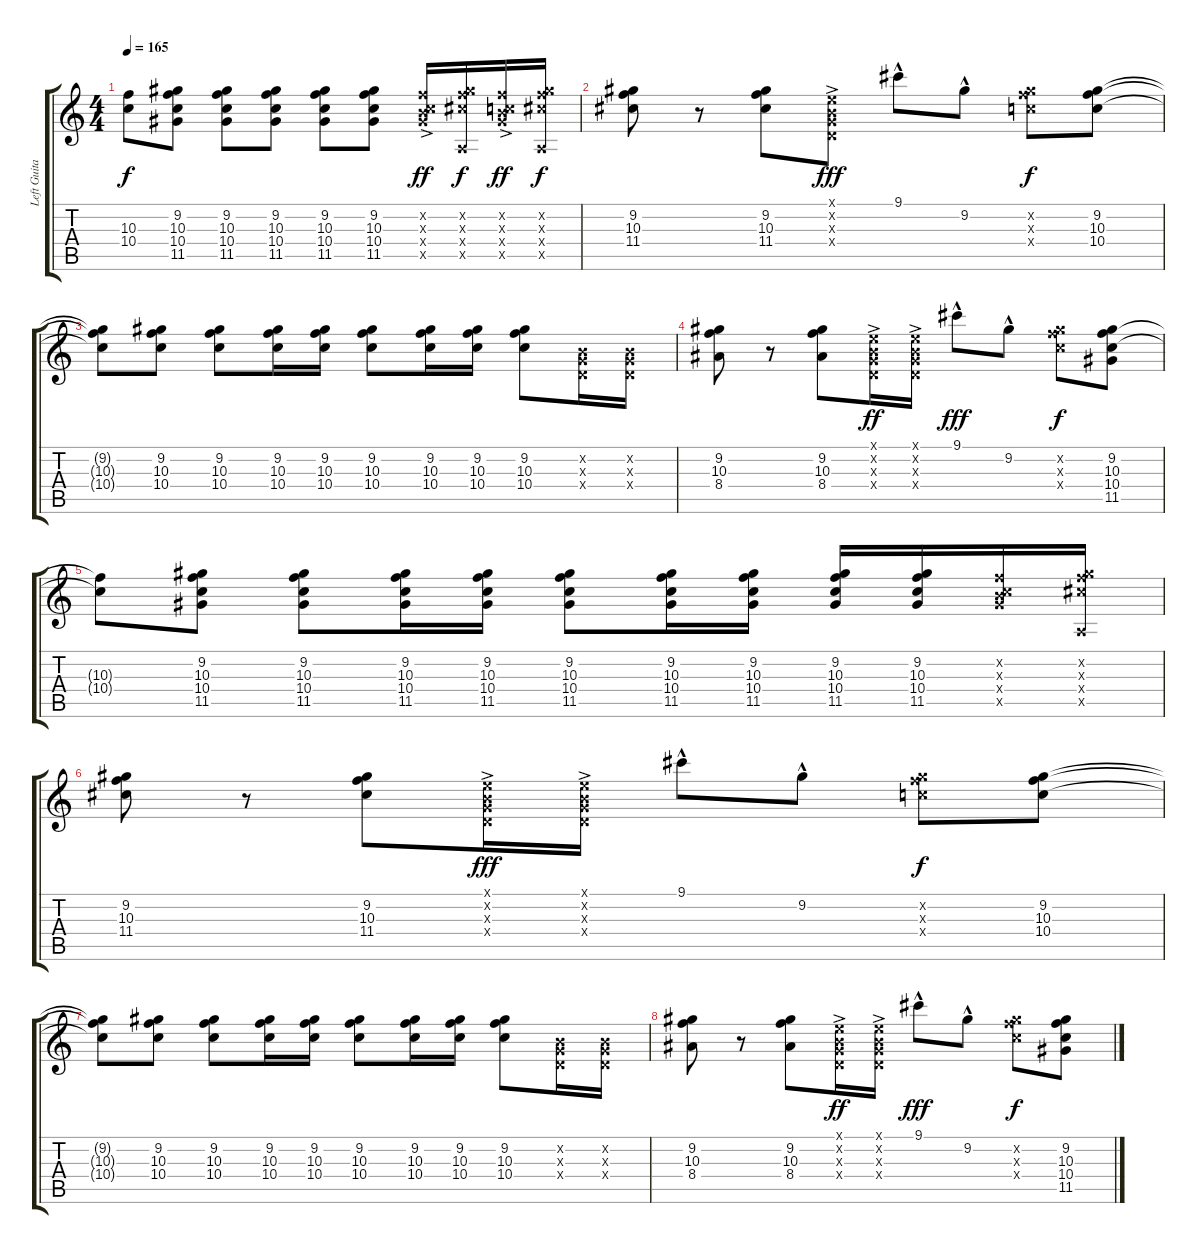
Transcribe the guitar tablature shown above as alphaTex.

\track ("Left Guitar" "Left Guita") {instrument overdrivenguitar bank 255}
\staff {score tabs}
\tuning (E4 B3 G3 D3 A2 E2) {hide}
\ts (4 4)
\tempo 165
\clef g2
\ks c
(10.3{t} 10.4{t}).8{dy f} (9.2 10.3 10.4 11.5).8 (9.2 10.3 10.4 11.5).8 (9.2 10.3 10.4 11.5).8 (9.2 10.3 10.4 11.5).8 (9.2 10.3 10.4 11.5).8 (0.2{x} 10.3{x} 10.4{x} 11.5{ac x}).16{dy ff} (9.2{x} 10.3{x} 11.4{x} 0.5{x}).16{dy f} (0.2{x} 10.3{x} 10.4{x} 11.5{ac x}).16{dy ff} (9.2{x} 10.3{x} 11.4{x} 0.5{x}).16{dy f} |
(9.2 10.3 11.4).8 r.8 (9.2 10.3 11.4).8 (0.1{ac x} 0.2{ac x} 0.3{ac x} 0.4{ac x}).8{dy fff} 9.1{hac}.8 9.2{hac}.8 (9.2{x} 10.3{x} 10.4{x}).8{dy f} (9.2 10.3 10.4).8 |
(9.2{t} 10.3{t} 10.4{t}).8 (9.2 10.3 10.4).8 (9.2 10.3 10.4).8 (9.2 10.3 10.4).16 (9.2 10.3 10.4).16 (9.2 10.3 10.4).8 (9.2 10.3 10.4).16 (9.2 10.3 10.4).16 (9.2 10.3 10.4).8 (0.2{x} 0.3{x} 0.4{x}).16 (0.2{x} 0.3{x} 0.4{x}).16 |
(9.2 10.3 8.4).8 r.8 (9.2 10.3 8.4).8 (0.1{ac x} 0.2{ac x} 0.3{ac x} 0.4{ac x}).16{dy ff} (0.1{ac x} 0.2{ac x} 0.3{ac x} 0.4{ac x}).16 9.1{hac}.8{dy fff} 9.2{hac}.8 (9.2{x} 10.3{x} 10.4{x}).8{dy f} (9.2 10.3 10.4 11.5).8 |
(10.3{t} 10.4{t}).8 (9.2 10.3 10.4 11.5).8 (9.2 10.3 10.4 11.5).8 (9.2 10.3 10.4 11.5).16 (9.2 10.3 10.4 11.5).16 (9.2 10.3 10.4 11.5).8 (9.2 10.3 10.4 11.5).16 (9.2 10.3 10.4 11.5).16 (9.2 10.3 10.4 11.5).16 (9.2 10.3 10.4 11.5).16 (0.2{x} 10.3{x} 10.4{x} 11.5{x}).16 (9.2{x} 10.3{x} 11.4{x} 0.5{x}).16 |
(9.2 10.3 11.4).8 r.8 (9.2 10.3 11.4).8 (0.1{ac x} 0.2{ac x} 0.3{ac x} 0.4{ac x}).16{dy fff} (0.1{ac x} 0.2{ac x} 0.3{ac x} 0.4{ac x}).16 9.1{hac}.8 9.2{hac}.8 (9.2{x} 10.3{x} 10.4{x}).8{dy f} (9.2 10.3 10.4).8 |
(9.2{t} 10.3{t} 10.4{t}).8 (9.2 10.3 10.4).8 (9.2 10.3 10.4).8 (9.2 10.3 10.4).16 (9.2 10.3 10.4).16 (9.2 10.3 10.4).8 (9.2 10.3 10.4).16 (9.2 10.3 10.4).16 (9.2 10.3 10.4).8 (0.2{x} 0.3{x} 0.4{x}).16 (0.2{x} 0.3{x} 0.4{x}).16 |
(9.2 10.3 8.4).8 r.8 (9.2 10.3 8.4).8 (0.1{ac x} 0.2{ac x} 0.3{ac x} 0.4{ac x}).16{dy ff} (0.1{ac x} 0.2{ac x} 0.3{ac x} 0.4{ac x}).16 9.1{hac}.8{dy fff} 9.2{hac}.8 (9.2{x} 10.3{x} 10.4{x}).8{dy f} (9.2 10.3 10.4 11.5).8
